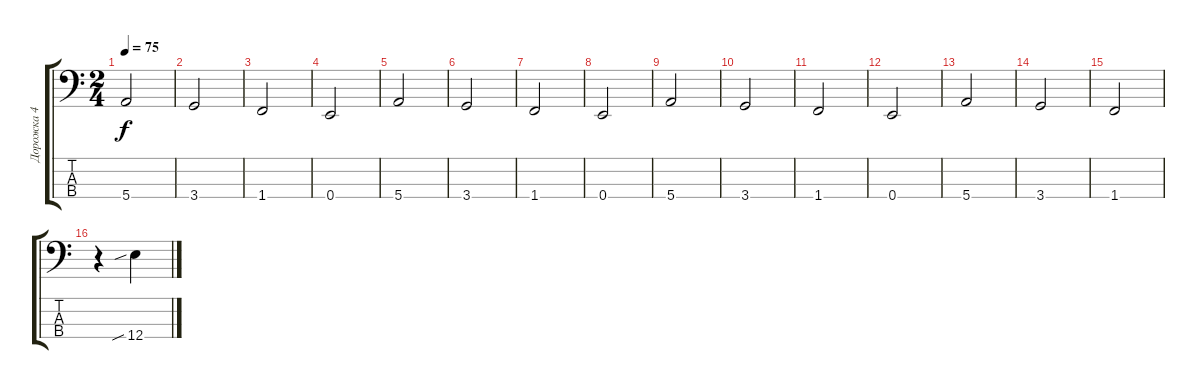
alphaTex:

\track ("Дорожка 4" "Дорожка 4") {instrument electricbasspick}
\staff {score tabs}
\tuning (G2 D2 A1 E1) {hide}
\ts (2 4)
\tempo 75
\clef f4
\ks c
5.4.2{dy f} |
3.4.2 |
1.4.2 |
0.4.2 |
5.4.2 |
3.4.2 |
1.4.2 |
0.4.2 |
5.4.2 |
3.4.2 |
1.4.2 |
0.4.2 |
5.4.2 |
3.4.2 |
1.4.2 |
r.4 12.4{sib ss}.4
